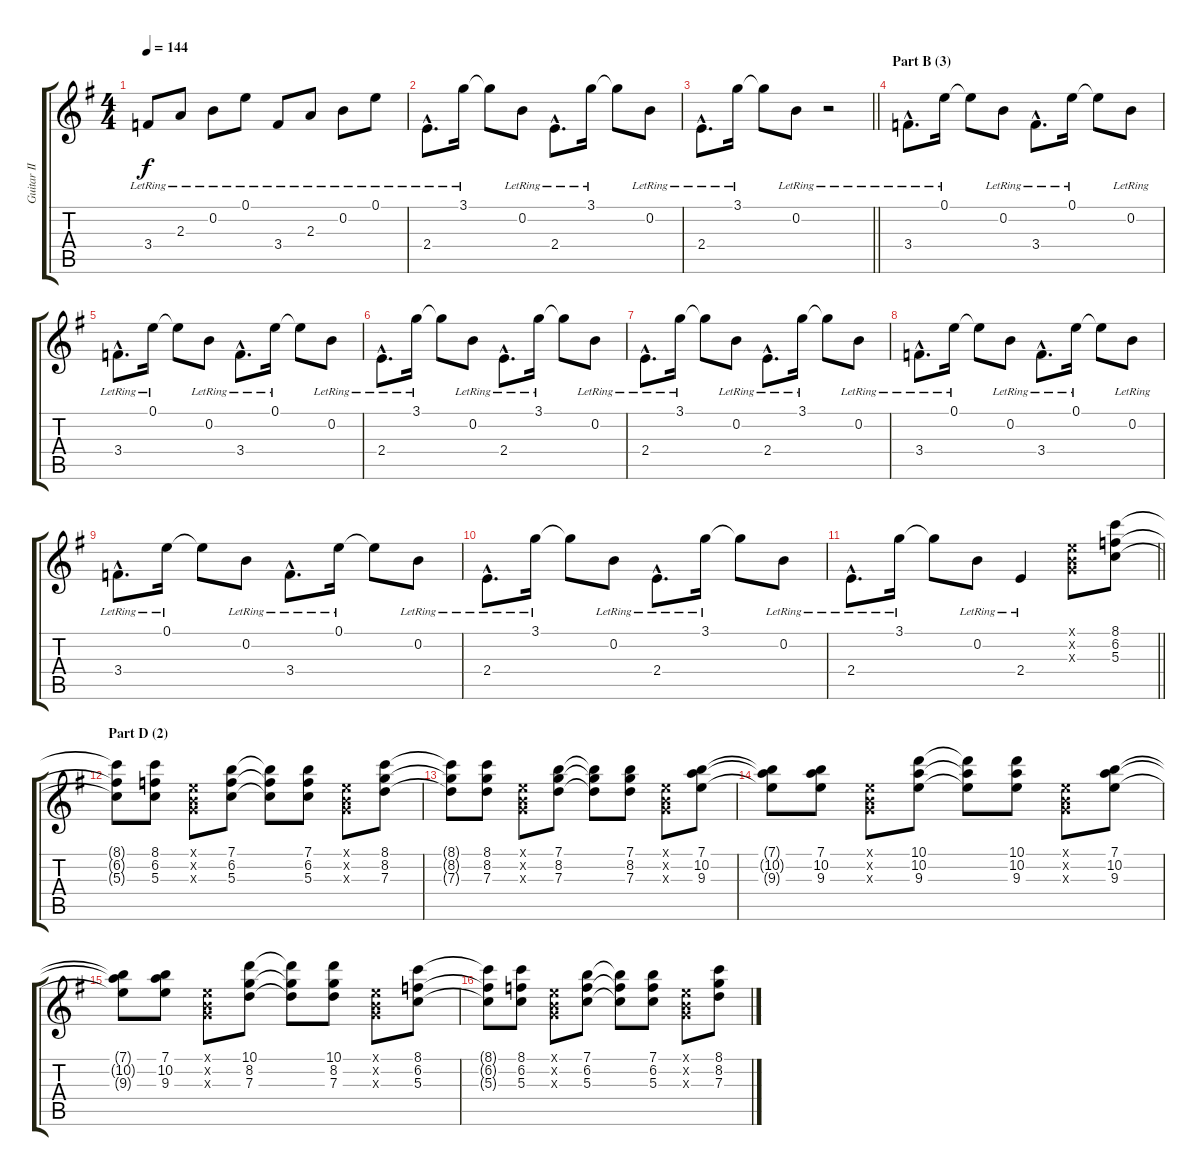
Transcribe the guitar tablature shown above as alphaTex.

\track ("Guitar II (Inoran)" "Guitar II ") {instrument distortionguitar}
\staff {score tabs}
\tuning (E4 B3 G3 D3 A2 E2) {hide}
\ts (4 4)
\tempo 144
\clef g2
\ks g
3.4{lr}.8{dy f} 2.3{lr}.8 0.2{lr}.8 0.1{lr}.8 3.4{lr}.8 2.3{lr}.8 0.2{lr}.8 0.1{lr}.8 |
2.4{hac lr}.8{d} 3.1{lr}.16 3.1{t}.8 0.2{lr}.8 2.4{hac lr}.8{d} 3.1{lr}.16 3.1{t}.8 0.2{lr}.8 |
\barLineRight lightlight
2.4{hac lr}.8{d} 3.1{lr}.16 3.1{t}.8 0.2{lr}.8 r.2 |
\section ("" "Part B (3)")
3.4{hac lr}.8{d} 0.1{lr}.16 0.1{t}.8 0.2{lr}.8 3.4{hac lr}.8{d} 0.1{lr}.16 0.1{t}.8 0.2{lr}.8 |
3.4{hac lr}.8{d} 0.1{lr}.16 0.1{t}.8 0.2{lr}.8 3.4{hac lr}.8{d} 0.1{lr}.16 0.1{t}.8 0.2{lr}.8 |
2.4{hac lr}.8{d} 3.1{lr}.16 3.1{t}.8 0.2{lr}.8 2.4{hac lr}.8{d} 3.1{lr}.16 3.1{t}.8 0.2{lr}.8 |
2.4{hac lr}.8{d} 3.1{lr}.16 3.1{t}.8 0.2{lr}.8 2.4{hac lr}.8{d} 3.1{lr}.16 3.1{t}.8 0.2{lr}.8 |
3.4{hac lr}.8{d} 0.1{lr}.16 0.1{t}.8 0.2{lr}.8 3.4{hac lr}.8{d} 0.1{lr}.16 0.1{t}.8 0.2{lr}.8 |
3.4{hac lr}.8{d} 0.1{lr}.16 0.1{t}.8 0.2{lr}.8 3.4{hac lr}.8{d} 0.1{lr}.16 0.1{t}.8 0.2{lr}.8 |
2.4{hac lr}.8{d} 3.1{lr}.16 3.1{t}.8 0.2{lr}.8 2.4{hac lr}.8{d} 3.1{lr}.16 3.1{t}.8 0.2{lr}.8 |
\barLineRight lightlight
2.4{hac lr}.8{d} 3.1{lr}.16 3.1{t}.8 0.2{lr}.8 2.4{lr}.4 (0.1{x} 0.2{x} 0.3{x}).8 (8.1 6.2 5.3).8 |
\section ("" "Part D (2)")
(8.1{t} 6.2{t} 5.3{t}).8 (8.1 6.2 5.3).8 (0.1{x} 0.2{x} 0.3{x}).8 (7.1 6.2 5.3).8 (7.1{t} 6.2{t} 5.3{t}).8 (7.1 6.2 5.3).8 (0.1{x} 0.2{x} 0.3{x}).8 (8.1 8.2 7.3).8 |
(8.1{t} 8.2{t} 7.3{t}).8 (8.1 8.2 7.3).8 (0.1{x} 0.2{x} 0.3{x}).8 (7.1 8.2 7.3).8 (7.1{t} 8.2{t} 7.3{t}).8 (7.1 8.2 7.3).8 (0.1{x} 0.2{x} 0.3{x}).8 (7.1 10.2 9.3).8 |
(7.1{t} 10.2{t} 9.3{t}).8 (7.1 10.2 9.3).8 (0.1{x} 0.2{x} 0.3{x}).8 (10.1 10.2 9.3).8 (10.1{t} 10.2{t} 9.3{t}).8 (10.1 10.2 9.3).8 (0.1{x} 0.2{x} 0.3{x}).8 (7.1 10.2 9.3).8 |
(7.1{t} 10.2{t} 9.3{t}).8 (7.1 10.2 9.3).8 (0.1{x} 0.2{x} 0.3{x}).8 (10.1 8.2 7.3).8 (10.1{t} 8.2{t} 7.3{t}).8 (10.1 8.2 7.3).8 (0.1{x} 0.2{x} 0.3{x}).8 (8.1 6.2 5.3).8 |
(8.1{t} 6.2{t} 5.3{t}).8 (8.1 6.2 5.3).8 (0.1{x} 0.2{x} 0.3{x}).8 (7.1 6.2 5.3).8 (7.1{t} 6.2{t} 5.3{t}).8 (7.1 6.2 5.3).8 (0.1{x} 0.2{x} 0.3{x}).8 (8.1 8.2 7.3).8
